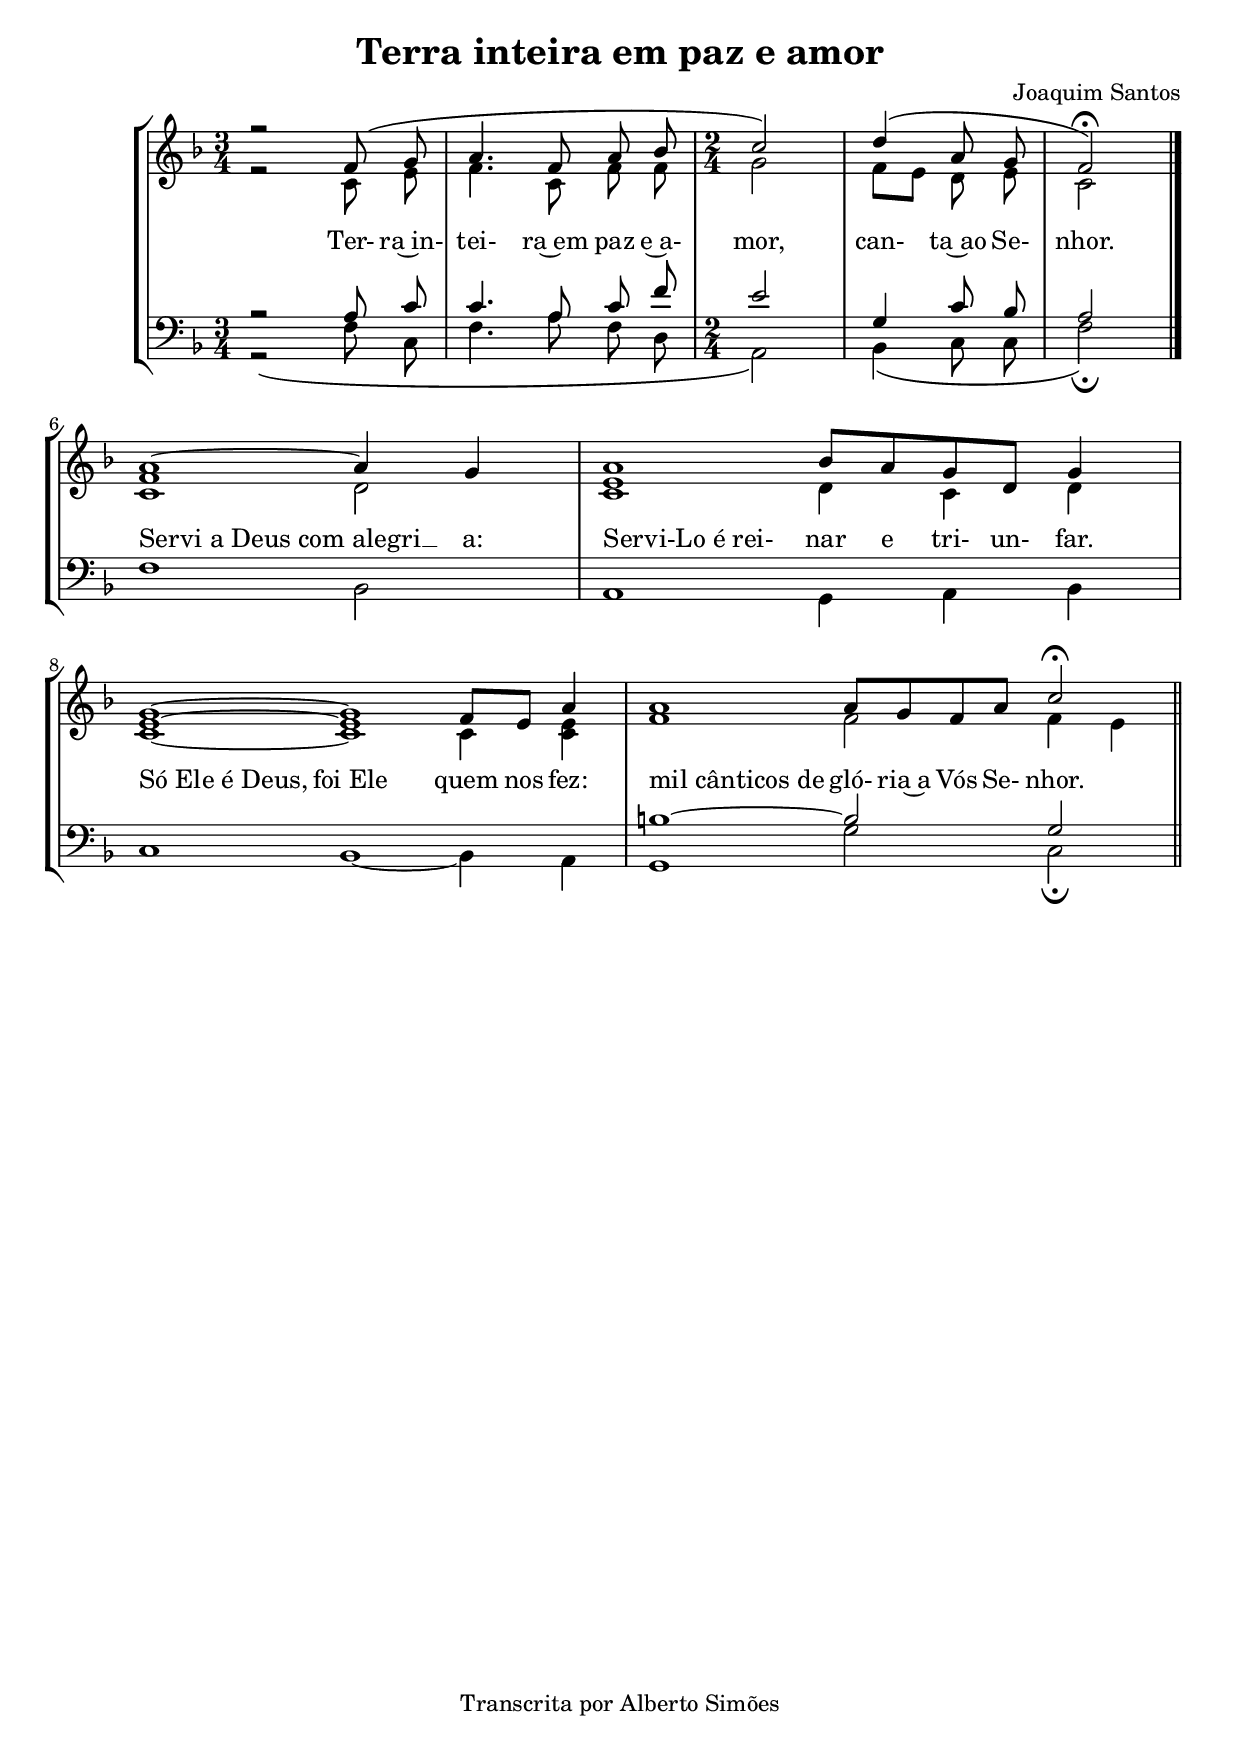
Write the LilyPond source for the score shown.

\version "2.14.0"

\header {
  title = "Terra inteira em paz e amor"
  composer = "Joaquim Santos"
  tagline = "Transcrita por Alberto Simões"

  ocasioes = "accaodegracas"
  seccao   = "accaodegracas"
}

global = {
  \autoBeamOff
  \key f \major
  \time 3/4
}

sopMusic = \relative c' {
  r2 f8\( g
          a4. f8 a bes
          \time 2/4
          c2\)
  
  d4\( a8 g
       f2\fermata \)
  \bar "|."
  
  \break
	
  \set Score.measureLength = #(ly:make-moment 3 2)
  <f a~>1 a4 g
  \set Score.measureLength = #(ly:make-moment 7 4)
  <e a>1 bes'8[ a g d] g4
	
  \break
  
  \set Score.measureLength = #(ly:make-moment 5 2)
  <e g>1~ <e g> f8[ e] a4
  \set Score.measureLength = #(ly:make-moment 4 2)
  a1 a8[ g f a] c2\fermata
  \bar "||"
}

sopWords = \lyricmode {
  Ter- ra~in- tei- ra~em paz e~a- mor, can- ta~ao Se- nhor.
  \once \override LyricText #'self-alignment-X = #LEFT
  "Servi a Deus com alegri" __ a:
  \once \override LyricText #'self-alignment-X = #LEFT
  \set ignoreMelismata = ##t
  "Servi-Lo é rei-" nar e tri- un- far.
  \once \override LyricText #'self-alignment-X = #LEFT
  "Só Ele é Deus," "foi Ele" quem nos fez:
  \once \override LyricText #'self-alignment-X = #LEFT
  "mil cânticos de" gló- ria~a Vós Se- nhor.
}

altoMusic = \relative c' {
  r2 c8 e f4. c8 f f
  \time 2/4
  g2 f8[ e] d e c2
  \bar "|."
  \set Score.measureLength = #(ly:make-moment 3 2)
  c1 d2
  \set Score.measureLength = #(ly:make-moment 7 4)
  c1 d4 c d
  \set Score.measureLength = #(ly:make-moment 5 2)
  c1~c1 c4 <c e>4
  \set Score.measureLength = #(ly:make-moment 4 2)
  f1 f2 f4 e4
  \bar "||"
}

tenorMusic = \relative c' {
  r2 a8 c c4. a8 c f 
  \time 2/4
  e2 g,4 c8 bes a2
  \bar "|."
  \set Score.measureLength = #(ly:make-moment 3 2)
  s1 s2
  \set Score.measureLength = #(ly:make-moment 7 4)
  s1 s2 s4
  \set Score.measureLength = #(ly:make-moment 5 2)
  s1 s1 s2
  \set Score.measureLength = #(ly:make-moment 4 2)
  b1 ~ b2 g2
  \bar "||"
}

bassMusic = \relative c {
  r2\( f8 c f4. a8 f d
       \time 2/4
       a2\) bes4\( c8 c f2_\fermata\)
  \bar "|."
  \set Score.measureLength = #(ly:make-moment 3 2)
  f1 bes,2
  \set Score.measureLength = #(ly:make-moment 7 4)
  a1 g4 a bes
  \set Score.measureLength = #(ly:make-moment 5 2)
  c1 bes1~bes4 a
  \set Score.measureLength = #(ly:make-moment 4 2)
  g1 g'2 c,2_\fermata
  \bar "||"
}

\score {
  \new StaffGroup <<
    \new Staff = women <<
      \new Voice = "sopranos" { \voiceOne << \global \sopMusic >>  }
      \new Voice = "altos"    { \voiceTwo << \global \altoMusic >> }
    >>
    \new Staff = men <<
      \clef bass
      \new Voice = "tenors" { \voiceOne << \global \tenorMusic >>  }
      \new Voice = "basses" { \voiceTwo << \global \bassMusic >>   }
    >>
    \new Lyrics \with { alignAboveContext=men } { \lyricsto sopranos \sopWords }
  >>  
  \layout {
    \context { \Staff \RemoveEmptyStaves }
  }
  \midi {
    \context {
      \Score
      tempoWholesPerMinute = #(ly:make-moment 90 4)
    }
  }
}
